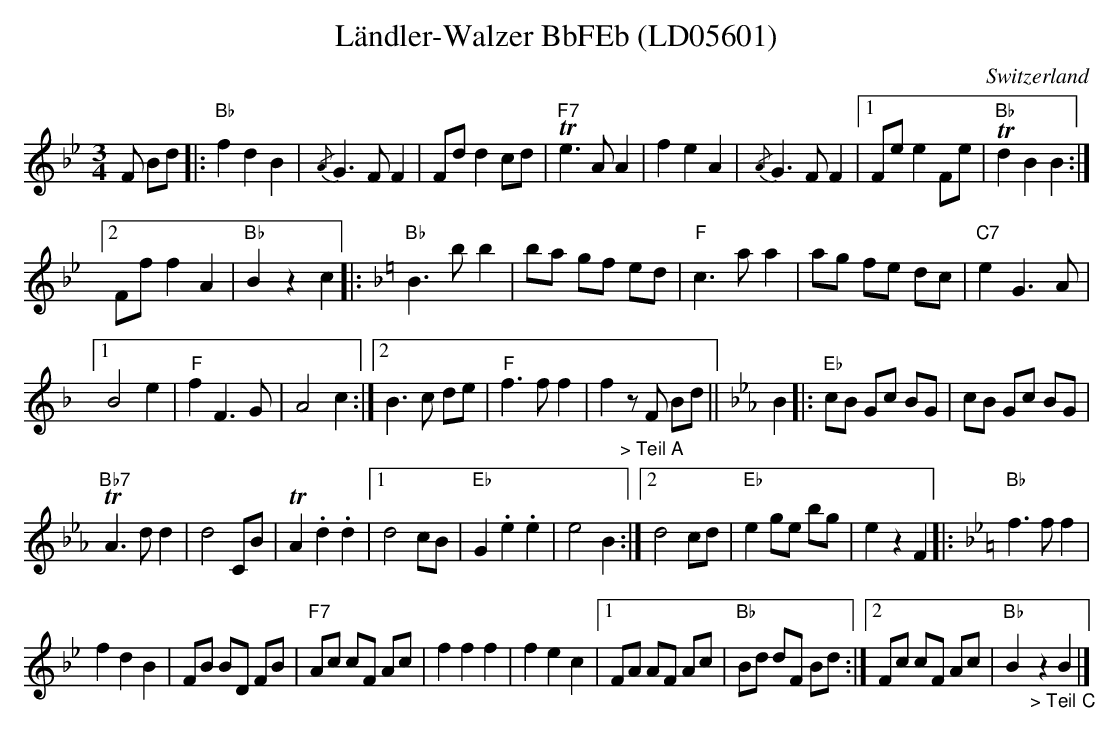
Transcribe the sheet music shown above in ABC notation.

X:1
T: Ländler-Walzer BbFEb (LD05601)
O:Switzerland
M:3/4
L:1/8
K:Bb major
F Bd |: "Bb"f2d2B2 | {/A}G3FF2 | Fd d2 cd |"F7"Te3AA2 | f2e2A2 | {/A}G3FF2 |1 Fe e2 Fe | "Bb"Td2B2B2 :|2
Ff f2A2 | "Bb"B2z2c2 |: [K:F] "Bb"B3bb2 | ba gf ed | "F"c3aa2 | ag fe dc | "C7"e2G3A |1
B4e2 | "F"f2F3G | A4c2 :|2 B3c de | "F"f3ff2 | f2"_> Teil A"zF Bd || [K:Eb] B2 |: "Eb"cB Gc BG | cB Gc BG |
"Bb7"TA3 dd2 | d4 CB | TA2.d2.d2 |1 d4 cB | "Eb"G2.e2.e2 | e4B2 :|2 d4 cd | "Eb"e2 ge bg | e2z2F2 |: [K:Bb] "Bb"f3ff2 |
f2d2B2 | FB BD FB | "F7"Ac cF Ac | f2f2f2 | f2e2c2 |1 FA AF Ac | "Bb"Bd dF Bd :|2 Fc cF Ac | "Bb"B2"_> Teil C"z2B2 |]
